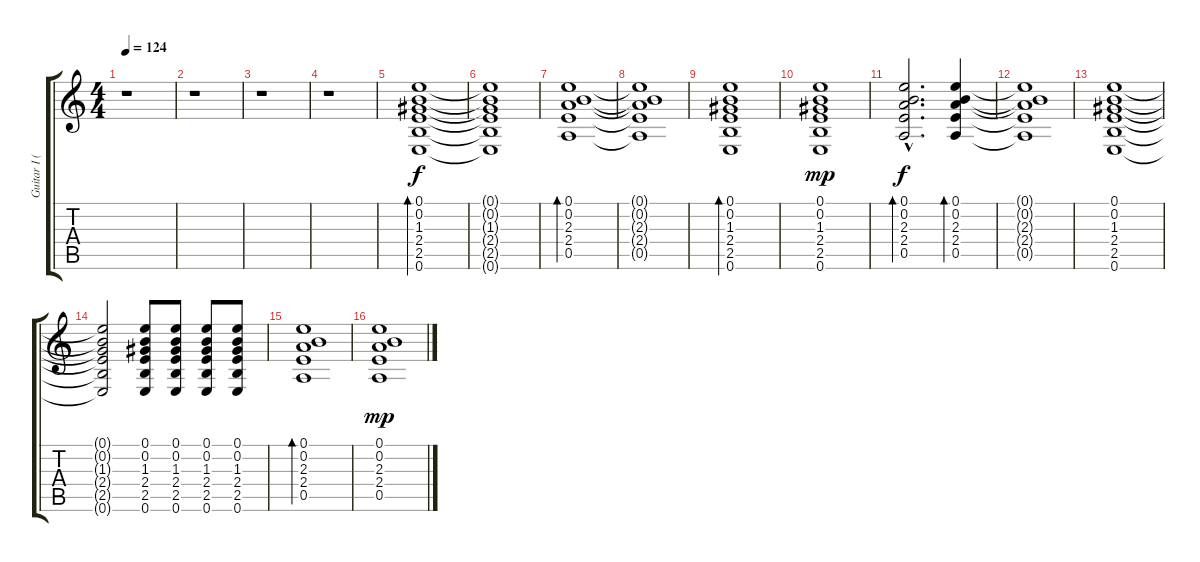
\track ("Guitar I (Rythm)" "Guitar I (") {instrument acousticguitarsteel}
\staff {score tabs}
\tuning (E4 B3 G3 D3 A2 E2) {hide}
\ts (4 4)
\tempo 124
\clef g2
\ks c
r.1{dy f instrument acousticguitarsteel} |
r.1 |
r.1 |
r.1 |
(0.1 0.2 1.3 2.4 2.5 0.6).1{bd 120} |
(0.1{t} 0.2{t} 1.3{t} 2.4{t} 2.5{t} 0.6{t}).1 |
(0.1 0.2 2.3 2.4 0.5).1{bd 120} |
(0.1{t} 0.2{t} 2.3{t} 2.4{t} 0.5{t}).1 |
(0.1 0.2 1.3 2.4 2.5 0.6).1{bd 120} |
(0.1 0.2 1.3 2.4 2.5 0.6).1{dy mp} |
(0.1{hac} 0.2{hac} 2.3{hac} 2.4{hac} 0.5{hac}).2{d bd 120 dy f} (0.1 0.2 2.3 2.4 0.5).4{bd 120} |
(0.1{t} 0.2{t} 2.3{t} 2.4{t} 0.5{t}).1 |
(0.1 0.2 1.3 2.4 2.5 0.6).1 |
(0.1{t} 0.2{t} 1.3{t} 2.4{t} 2.5{t} 0.6{t}).2 (0.1 0.2 1.3 2.4 2.5 0.6).8 (0.1 0.2 1.3 2.4 2.5 0.6).8 (0.1 0.2 1.3 2.4 2.5 0.6).8 (0.1 0.2 1.3 2.4 2.5 0.6).8 |
(0.1 0.2 2.3 2.4 0.5).1{bd 120} |
(0.1 0.2 2.3 2.4 0.5).1{dy mp}
